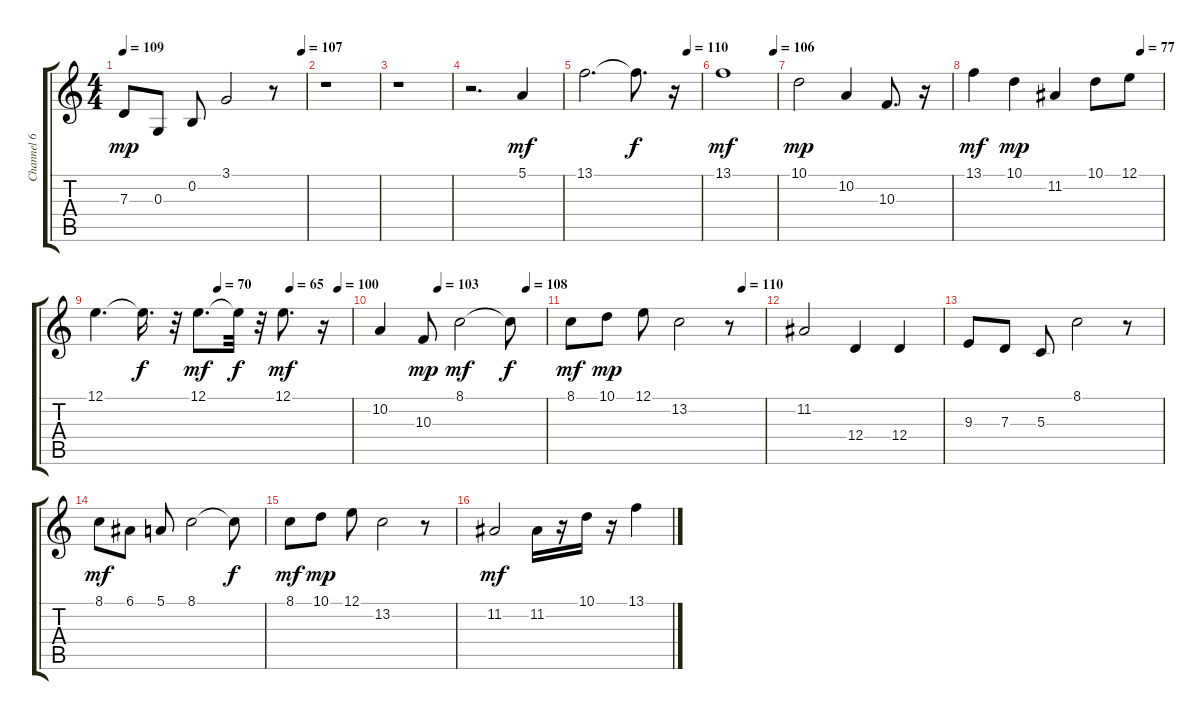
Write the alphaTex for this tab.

\track ("Channel 6" "Channel 6") {instrument stringensemble2}
\staff {score tabs}
\tuning (E4 B3 G3 D3 A2 E2) {hide}
\ts (4 4)
\tempo 109
\tempo (107 0.9791666666666666)
\clef g2
\ks c
7.3.8{dy mp} 0.3.8 0.2.8 3.1.2 r.8 |
r.1 |
r.1 |
r.2{d} 5.1.4{dy mf} |
\tempo (110 0.8854166666666666)
13.1.2{d} 13.1{t}.8{d dy f} r.16 |
\tempo (106 0.9479166666666666)
13.1.1{dy mf} |
10.1.2{dy mp} 10.2.4 10.3.8{d} r.16 |
\tempo (77 0.8854166666666666)
13.1.4{dy mf} 10.1.4{dy mp} 11.2.4 10.1.8 12.1.8 |
\tempo (70 0.4791666666666667)
\tempo (65 0.7604166666666666)
\tempo (100 0.9479166666666666)
12.1.4{d} 12.1{t}.16{d dy f} r.32 12.1.8{d dy mf} 12.1{t}.32{dy f} r.32 12.1.8{d dy mf} r.16 |
\tempo (103 0.3541666666666667)
\tempo (108 0.8854166666666666)
10.2.4 10.3.8{dy mp} 8.1.2{dy mf} 8.1{t}.8{dy f} |
\tempo (110 0.8854166666666666)
8.1.8{dy mf} 10.1.8{dy mp} 12.1.8 13.2.2 r.8 |
11.2.2 12.4.4 12.4.4 |
9.3.8 7.3.8 5.3.8 8.1.2 r.8 |
8.1.8{dy mf} 6.1.8 5.1.8 8.1.2 8.1{t}.8{dy f} |
8.1.8{dy mf} 10.1.8{dy mp} 12.1.8 13.2.2 r.8 |
11.2.2{dy mf} 11.2.16 r.16 10.1.16 r.16 13.1.4
